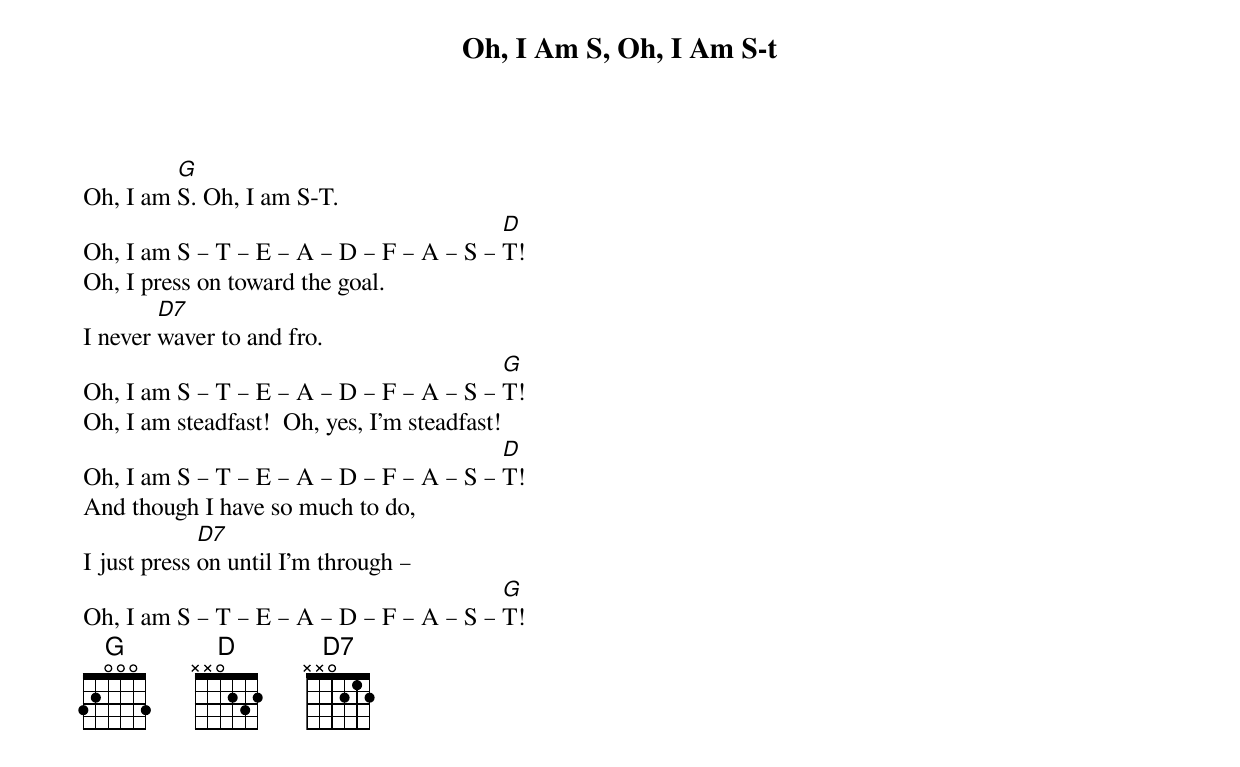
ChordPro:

{title: Oh, I Am S, Oh, I Am S-t}


Oh, I am [G]S. Oh, I am S-T.
Oh, I am S – T – E – A – D – F – A – S – [D]T!
Oh, I press on toward the goal.
I never [D7]waver to and fro.
Oh, I am S – T – E – A – D – F – A – S – [G]T!
Oh, I am steadfast!  Oh, yes, I'm steadfast!
Oh, I am S – T – E – A – D – F – A – S – [D]T!
And though I have so much to do,
I just press [D7]on until I'm through –
Oh, I am S – T – E – A – D – F – A – S – [G]T!
